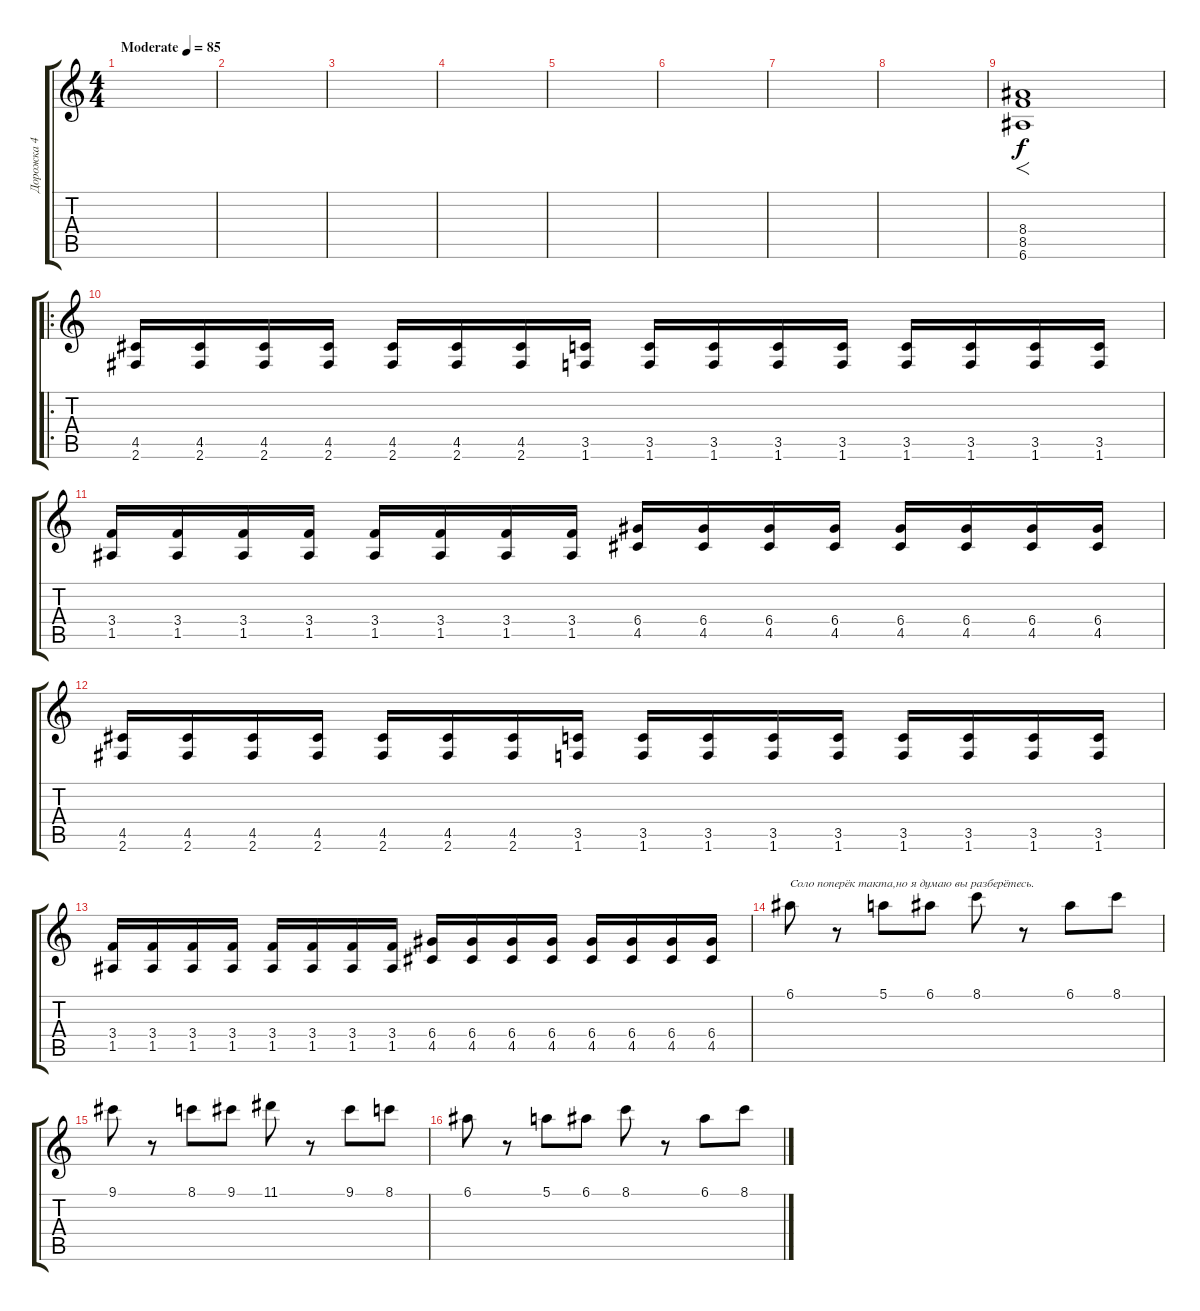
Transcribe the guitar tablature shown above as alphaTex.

\track ("Дорожка 4" "Дорожка 4") {instrument distortionguitar}
\staff {score tabs}
\tuning (E4 B3 G3 D3 A2 E2) {hide}
\ts (4 4)
\tempo (85 "Moderate")
\clef g2
\ks c
|
|
|
|
|
|
|
|
(8.4 8.5 6.6).1{f} |
\ro
(4.5 2.6).16 (4.5 2.6).16 (4.5 2.6).16 (4.5 2.6).16 (4.5 2.6).16 (4.5 2.6).16 (4.5 2.6).16 (3.5 1.6).16 (3.5 1.6).16 (3.5 1.6).16 (3.5 1.6).16 (3.5 1.6).16 (3.5 1.6).16 (3.5 1.6).16 (3.5 1.6).16 (3.5 1.6).16 |
(3.4 1.5).16 (3.4 1.5).16 (3.4 1.5).16 (3.4 1.5).16 (3.4 1.5).16 (3.4 1.5).16 (3.4 1.5).16 (3.4 1.5).16 (6.4 4.5).16 (6.4 4.5).16 (6.4 4.5).16 (6.4 4.5).16 (6.4 4.5).16 (6.4 4.5).16 (6.4 4.5).16 (6.4 4.5).16 |
(4.5 2.6).16 (4.5 2.6).16 (4.5 2.6).16 (4.5 2.6).16 (4.5 2.6).16 (4.5 2.6).16 (4.5 2.6).16 (3.5 1.6).16 (3.5 1.6).16 (3.5 1.6).16 (3.5 1.6).16 (3.5 1.6).16 (3.5 1.6).16 (3.5 1.6).16 (3.5 1.6).16 (3.5 1.6).16 |
(3.4 1.5).16 (3.4 1.5).16 (3.4 1.5).16 (3.4 1.5).16 (3.4 1.5).16 (3.4 1.5).16 (3.4 1.5).16 (3.4 1.5).16 (6.4 4.5).16 (6.4 4.5).16 (6.4 4.5).16 (6.4 4.5).16 (6.4 4.5).16 (6.4 4.5).16 (6.4 4.5).16 (6.4 4.5).16 |
6.1.8{txt "Соло поперёк такта,но я думаю вы разберётесь."} r.8 5.1.8 6.1.8 8.1.8 r.8 6.1.8 8.1.8 |
9.1.8 r.8 8.1.8 9.1.8 11.1.8 r.8 9.1.8 8.1.8 |
6.1.8 r.8 5.1.8 6.1.8 8.1.8 r.8 6.1.8 8.1.8
